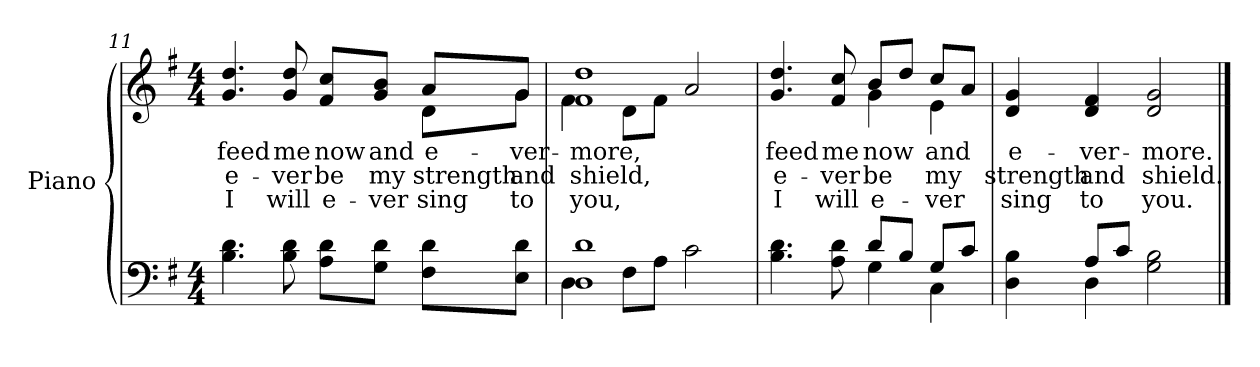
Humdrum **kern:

**kern	**kern	**text	**text	**text
*part2	*part1	*part1	*part1	*part1
*staff2	*staff1	*staff1	*staff1	*staff1
*I"Piano	*I"Piano	*	*	*
*I'Pno.	*I'Pno.	*	*	*
!!LO:LB:g=z
*clefF4	*clefG2	*	*	*
*k[f#]	*k[f#]	*	*	*
*G:	*G:	*	*	*
*M4/4	*M4/4	*	*	*
=11	=11	=11	=11	=11
!	!	!LO:LY:b:color=#000000	!LO:LY:b:color=#000000	!LO:LY:b:color=#000000
*	*^	*	*	*
4.Bi\ 4.di	4.gi/ 4.ddi	2.ryy	feed	e-	I
!	!	!	!LO:LY:b:color=#000000	!LO:LY:b:color=#000000	!LO:LY:b:color=#000000
8Bi\ 8di	8gi/ 8ddi	.	me	-ver	will
!	!	!	!LO:LY:b:color=#000000	!LO:LY:b:color=#000000	!LO:LY:b:color=#000000
8Ai\ 8di\L	8f#i/ 8cci/L	.	now	be	e-
!	!	!	!LO:LY:b:color=#000000	!LO:LY:b:color=#000000	!LO:LY:b:color=#000000
8Gi\ 8di\J	8gi/ 8bi/J	.	and	my	-ver
!	!	!	!LO:LY:b:color=#000000	!LO:LY:b:color=#000000	!LO:LY:b:color=#000000
8F#i\ 8di\L	8ai/L	8di\L	e-	strength	sing
!	!	!	!LO:LY:b:color=#000000	!LO:LY:b:color=#000000	!LO:LY:b:color=#000000
8Ei\ 8di\J	8gi/J	8gi\J	-ver-	and	to
=12	=12	=12	=12	=12	=12
*^	*	*	*	*	*
!	!	!	!	!LO:LY:b:color=#000000	!LO:LY:b:color=#000000	!LO:LY:b:color=#000000
1Di 1di	4Di\	1f#i 1ddi	4f#i\	-more,	shield,	you,
.	8F#i\L	.	8di\L	.	.	.
.	8Ai\J	.	8f#i\J	.	.	.
.	2ci\	.	2ai/	.	.	.
=13	=13	=13	=13	=13	=13	=13
!	!	!	!	!LO:LY:b:color=#000000	!LO:LY:b:color=#000000	!LO:LY:b:color=#000000
4.Bi\ 4.di	2ryy	4.gi/ 4.ddi	2ryy	feed	e-	I
!	!	!	!	!LO:LY:b:color=#000000	!LO:LY:b:color=#000000	!LO:LY:b:color=#000000
8Ai\ 8di	.	8f#i/ 8cci	.	me	-ver	will
!	!	!	!	!LO:LY:b:color=#000000	!LO:LY:b:color=#000000	!LO:LY:b:color=#000000
8di/L	4Gi\	8bi/L	4gi\	now	be	e-
8Bi/J	.	8ddi/J	.	.	.	.
!	!	!	!	!LO:LY:b:color=#000000	!LO:LY:b:color=#000000	!LO:LY:b:color=#000000
8Gi/L	4Ci\	8cci/L	4ei\	and	my	-ver
8ci/J	.	8ai/J	.	.	.	.
*	*	*v	*v	*	*	*
=14	=14	=14	=14	=14	=14
!	!	!	!LO:LY:b:color=#000000	!LO:LY:b:color=#000000	!LO:LY:b:color=#000000
4Di\ 4Bi	4ryy	4di/ 4gi	e-	strength	sing
!	!	!	!LO:LY:b:color=#000000	!LO:LY:b:color=#000000	!LO:LY:b:color=#000000
8Ai/L	4Di\	4di/ 4f#i	-ver-	and	to
8ci/J	.	.	.	.	.
!	!	!	!LO:LY:b:color=#000000	!LO:LY:b:color=#000000	!LO:LY:b:color=#000000
2Gi\ 2Bi	2ryy	2di/ 2gi	-more.	shield.	you.
*v	*v	*	*	*	*
==	==	==	==	==
*-	*-	*-	*-	*-
